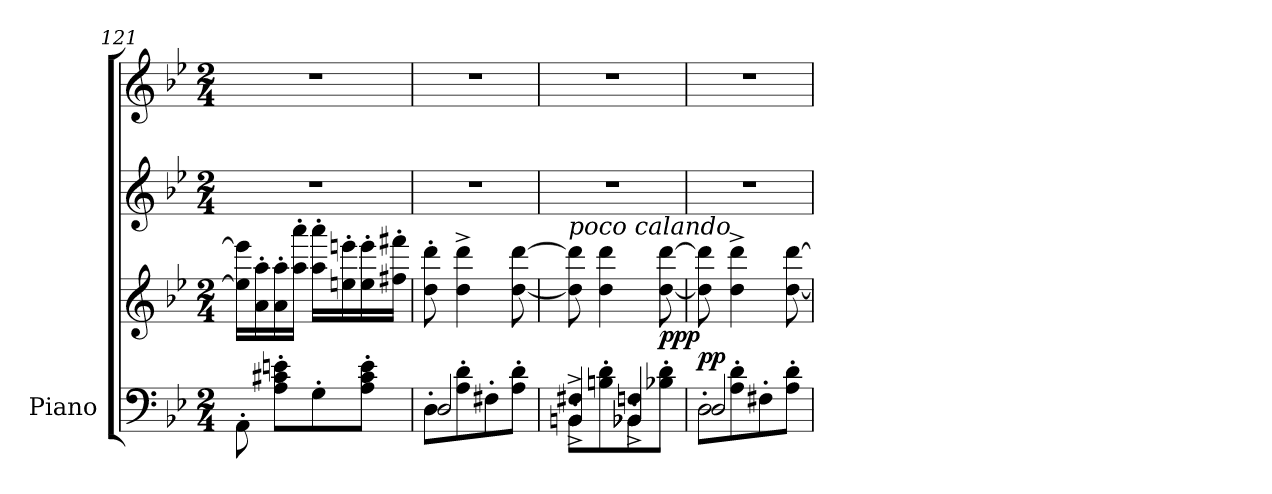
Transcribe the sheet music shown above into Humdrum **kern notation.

**kern	**kern	**kern	**kern	**dynam
*part1	*part1	*part1	*part1	*part1
*staff4	*staff3	*staff2	*staff1	*staff1/2/3/4
*I"Piano	*	*	*	*
*I'Pno.	*	*	*	*
!!LO:PB:g=z
*clefF4	*clefG2	*clefG2	*clefG2	*
*k[b-e-]	*k[b-e-]	*k[b-e-]	*k[b-e-]	*
*M2/4	*M2/4	*M2/4	*M2/4	*
=121	=121	=121	=121	=121
8AA'\	16ee\] 16eee\]LL	2r	2r	.
.	16a\' 16aa\'	.	.	.
8A\' 8c#X\' 8en\'L	16a\' 16aa\'	.	.	.
.	16aa\' 16aaa\'JJ	.	.	.
8G'\	16aa\' 16aaa\'LL	.	.	.
.	16een\' 16eeen\'	.	.	.
8A\' 8c#\' 8e\'J	16ee\' 16eee\'	.	.	.
.	16ff#X\' 16fff#X\'JJ	.	.	.
=122	=122	=122	=122	=122
*	*	*	*MM120	*
!LO:N:head=open	!	!	!	!
*^	*	*	*	*
8D'\L	2D/	8dd\' 8ddd\'	2r	2r	.
8A\' 8d\'	.	4dd\^ 4ddd\^	.	.	.
8F#X'\	.	.	.	.	.
8A\' 8d\'J	.	[8dd\ [8ddd\	.	.	.
=123	=123	=123	=123	=123	=123
*	*	*	*	*MM100	*
!	!	!LO:TX:a:i:t=poco calando	!	!	!
8BBn^'\L	4BB/^ 4F#X/^	8dd\] 8ddd\]	2r	2r	.
8Bn\' 8d\'	.	4dd\ 4ddd\	.	.	.
8BB-X'\	4BB-/^ 4Fn/^	.	.	.	.
!	!	!	!	!	!LO:DY:b=3
8B-X\' 8d\'J	.	[8dd\ [8ddd\	.	.	ppp
=124	=124	=124	=124	=124	=124
!LO:N:head=open	!	!	!	!	!LO:DY:b=3
8D'\L	2D/	8dd\] 8ddd\]	2r	2r	pp
8A\' 8d\'	.	4dd\^ 4ddd\^	.	.	.
8F#X'\	.	.	.	.	.
8A\' 8d\'J	.	[8dd\ [8ddd\	.	.	.
*v	*v	*	*	*	*
=	=	=	=	=
*-	*-	*-	*-	*-
